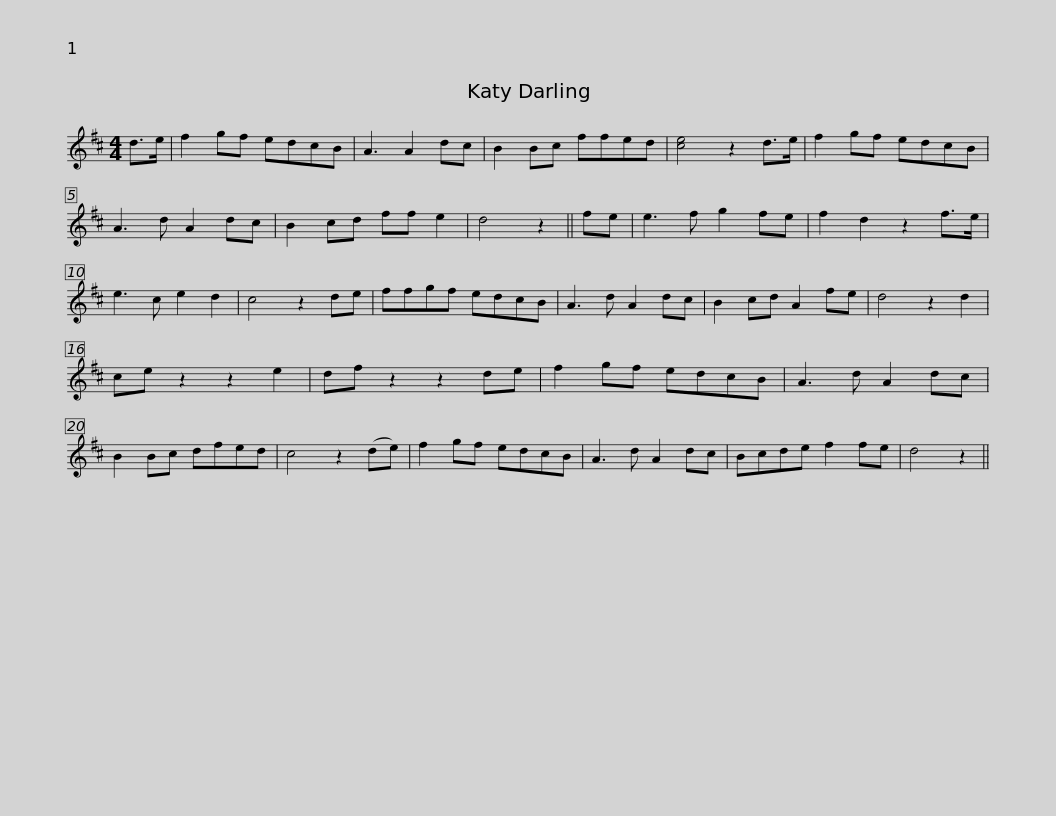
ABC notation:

X:1
L:1/8
M:4/4
I:linebreak $
K:D
V:1 treble
V:1
 d>e | f2 gf edcB | A3 A2 dc | B2 Bc ffed | [ce]4 z2 d>e | %5
 f2 gf edcB | A3 d A2 dc |$ B2 cd ff e2 | d4 z2 || fe | %10
 e3 f g2 fe | f2 d2 z2 f>e | e3 c e2 d2 | c4 z2 de | ffgf edcB | %15
 A3 d A2 dc |$ B2 cd A2 fe | d4 z2 d2 | ce z2 z2 e2 | df z2 z2 de | %20
 f2 gf edcB | A3 d A2 dc | B2 Bc dfed | c4 z2 (de) |$ f2 gf edcB | %25
 A3 d A2 dc | Bcde f2 fe | d4 z2 || %28
